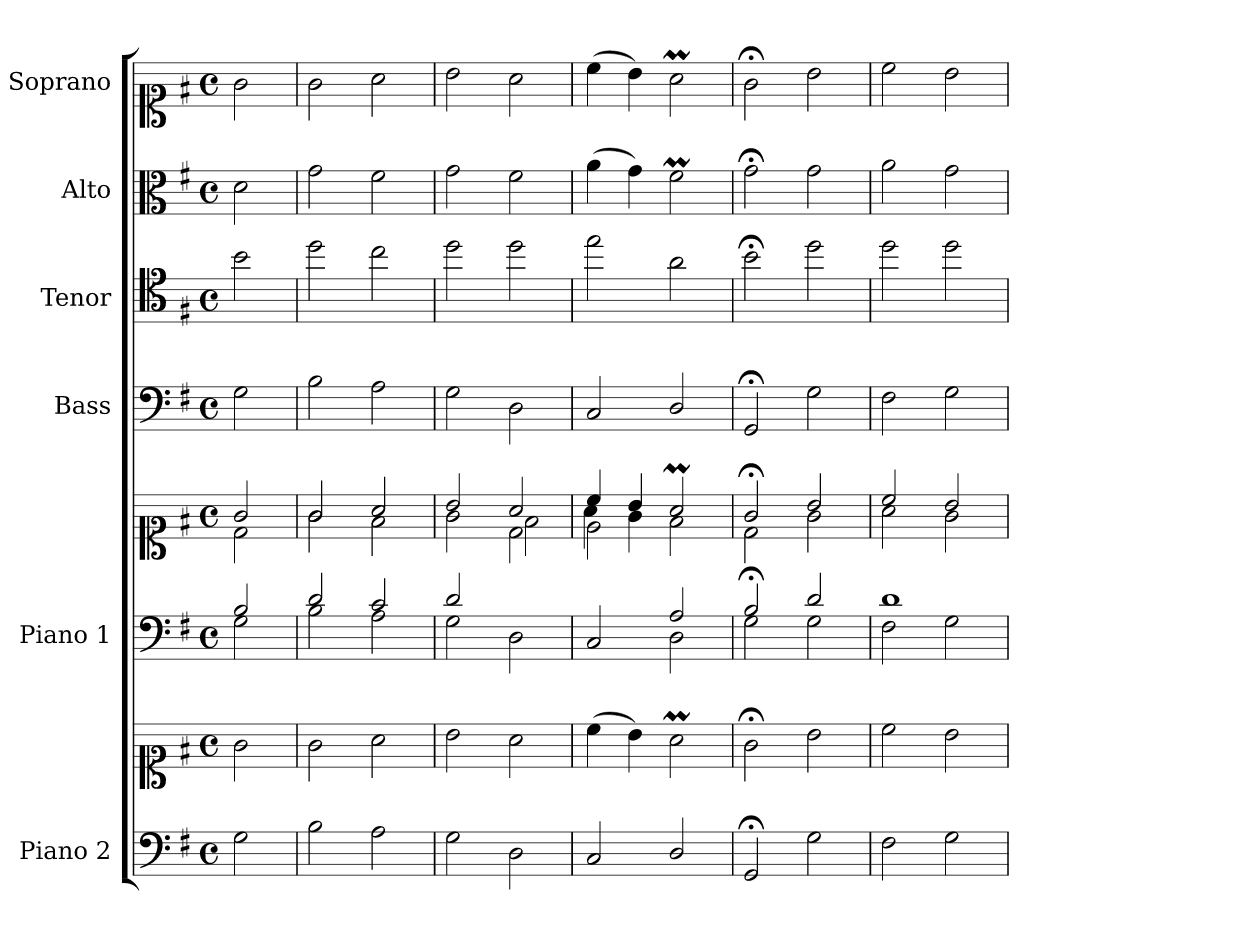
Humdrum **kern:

**kern	**kern	**kern	**kern	**kern	**kern	**kern	**kern
*part6	*part6	*part5	*part5	*part4	*part3	*part2	*part1
*staff8	*staff7	*staff6	*staff5	*staff4	*staff3	*staff2	*staff1
*I"Piano 2	*	*I"Piano 1	*	*I"Bass	*I"Tenor	*I"Alto	*I"Soprano
*I'Pno 2	*	*I'Pno 1	*	*I'B.	*I'T.	*I'A.	*I'S.
*clefF4	*clefC1	*clefF4	*clefC1	*clefF4	*clefC4	*clefC3	*clefC1
*	*	*	*	*	*ITrd7c12	*	*
*k[f#]	*k[f#]	*k[f#]	*k[f#]	*k[f#]	*k[f#]	*k[f#]	*k[f#]
*G:	*G:	*G:	*G:	*G:	*G:	*G:	*G:
*M4/4	*M4/4	*M4/4	*M4/4	*M4/4	*M4/4	*M4/4	*M4/4
*met(c)	*met(c)	*met(c)	*met(c)	*met(c)	*met(c)	*met(c)	*met(c)
=1	=1	=1	=1	=1	=1	=1	=1
*	*	*^	*^	*	*	*	*
2G\	2g\	2B/	2G\	2g/	2d\	2G\	2B\	2d\	2g\
=2	=2	=2	=2	=2	=2	=2	=2	=2	=2
2B\	2g\	2d/	2B\	2g/	2g\	2B\	2d\	2g\	2g\
2A\	2a\	2c/	2A\	2a/	2f#\	2A\	2c\	2f#\	2a\
=3	=3	=3	=3	=3	=3	=3	=3	=3	=3
*	*	*	*	*	*^	*	*	*	*
2G\	2b\	2d/	2G\	2b/	2ryy	2g\	2G\	2d\	2g\	2b\
2D\	2a\	2ryy	2D\	2a/	2d\	2f#\	2D\	2d\	2f#\	2a\
=4	=4	=4	=4	=4	=4	=4	=4	=4	=4	=4
2C/	(4cc\	2ryy	2C/	4cc/	2e\	4a\	2C/	2e\	(4a\	(4cc\
.	4b\)	.	.	4b/	.	4g\	.	.	4g\)	4b\)
2D/	2aM\	2A/	2D\	2aM/	2ryy	2f#\	2D/	2A\	2f#m\	2aM\
*	*	*	*	*	*v	*v	*	*	*	*
=5	=5	=5	=5	=5	=5	=5	=5	=5	=5
2GG;/	2g;<\	2B;/	2G\	2g;</	2d\	2GG;</	2B;<\	2g;<\	2g;<\
2G\	2b\	2d/	2G\	2b/	2g\	2G\	2d\	2g\	2b\
=6	=6	=6	=6	=6	=6	=6	=6	=6	=6
2F#\	2cc\	1d/	2F#\	2cc/	2a\	2F#\	2d\	2a\	2cc\
2G\	2b\	.	2G\	2b/	2g\	2G\	2d\	2g\	2b\
*	*	*v	*v	*	*	*	*	*	*
*	*	*	*v	*v	*	*	*	*
=	=	=	=	=	=	=	=
*-	*-	*-	*-	*-	*-	*-	*-
